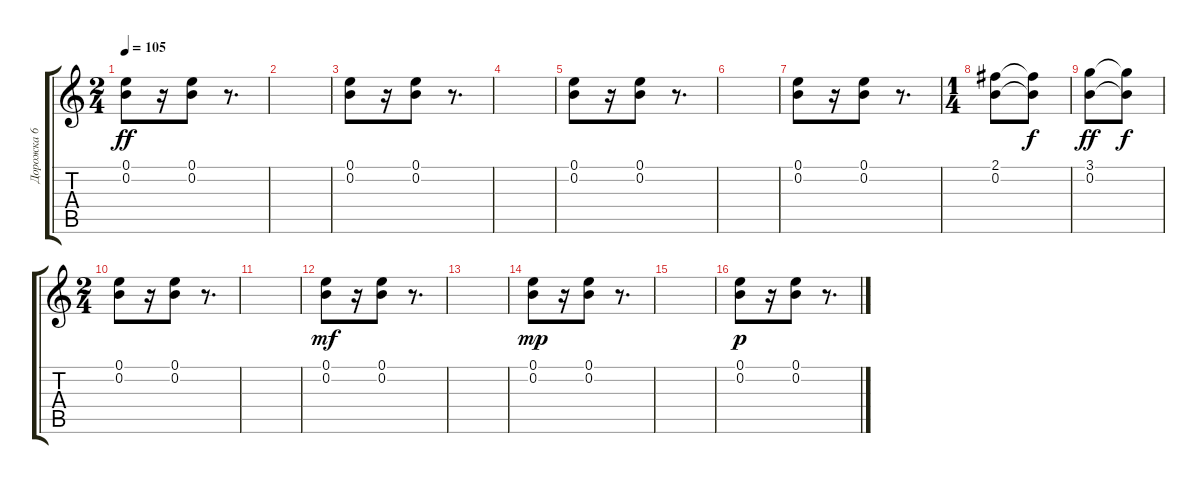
\track ("Дорожка 6" "Дорожка 6") {instrument distortionguitar}
\staff {score tabs}
\tuning (E4 B3 G3 D3 A2 E2) {hide}
\ts (2 4)
\tempo 105
\clef g2
\ks c
(0.1 0.2).8{dy ff balance 8} r.16 (0.1 0.2).8 r.8{d} |
|
(0.1 0.2).8{balance 8} r.16 (0.1 0.2).8 r.8{d} |
|
(0.1 0.2).8{balance 8} r.16 (0.1 0.2).8 r.8{d} |
|
(0.1 0.2).8{balance 8} r.16 (0.1 0.2).8 r.8{d} |
\ts (1 4)
(2.1 0.2).8 (2.1{t} 0.2{t}).8{dy f} |
(3.1 0.2).8{dy ff} (3.1{t} 0.2{t}).8{dy f} |
\ts (2 4)
(0.1 0.2).8{balance 8} r.16 (0.1 0.2).8 r.8{d} |
|
(0.1 0.2).8{dy mf balance 8} r.16 (0.1 0.2).8 r.8{d} |
|
(0.1 0.2).8{dy mp balance 8} r.16 (0.1 0.2).8 r.8{d} |
|
(0.1 0.2).8{dy p balance 8} r.16 (0.1 0.2).8 r.8{d}
